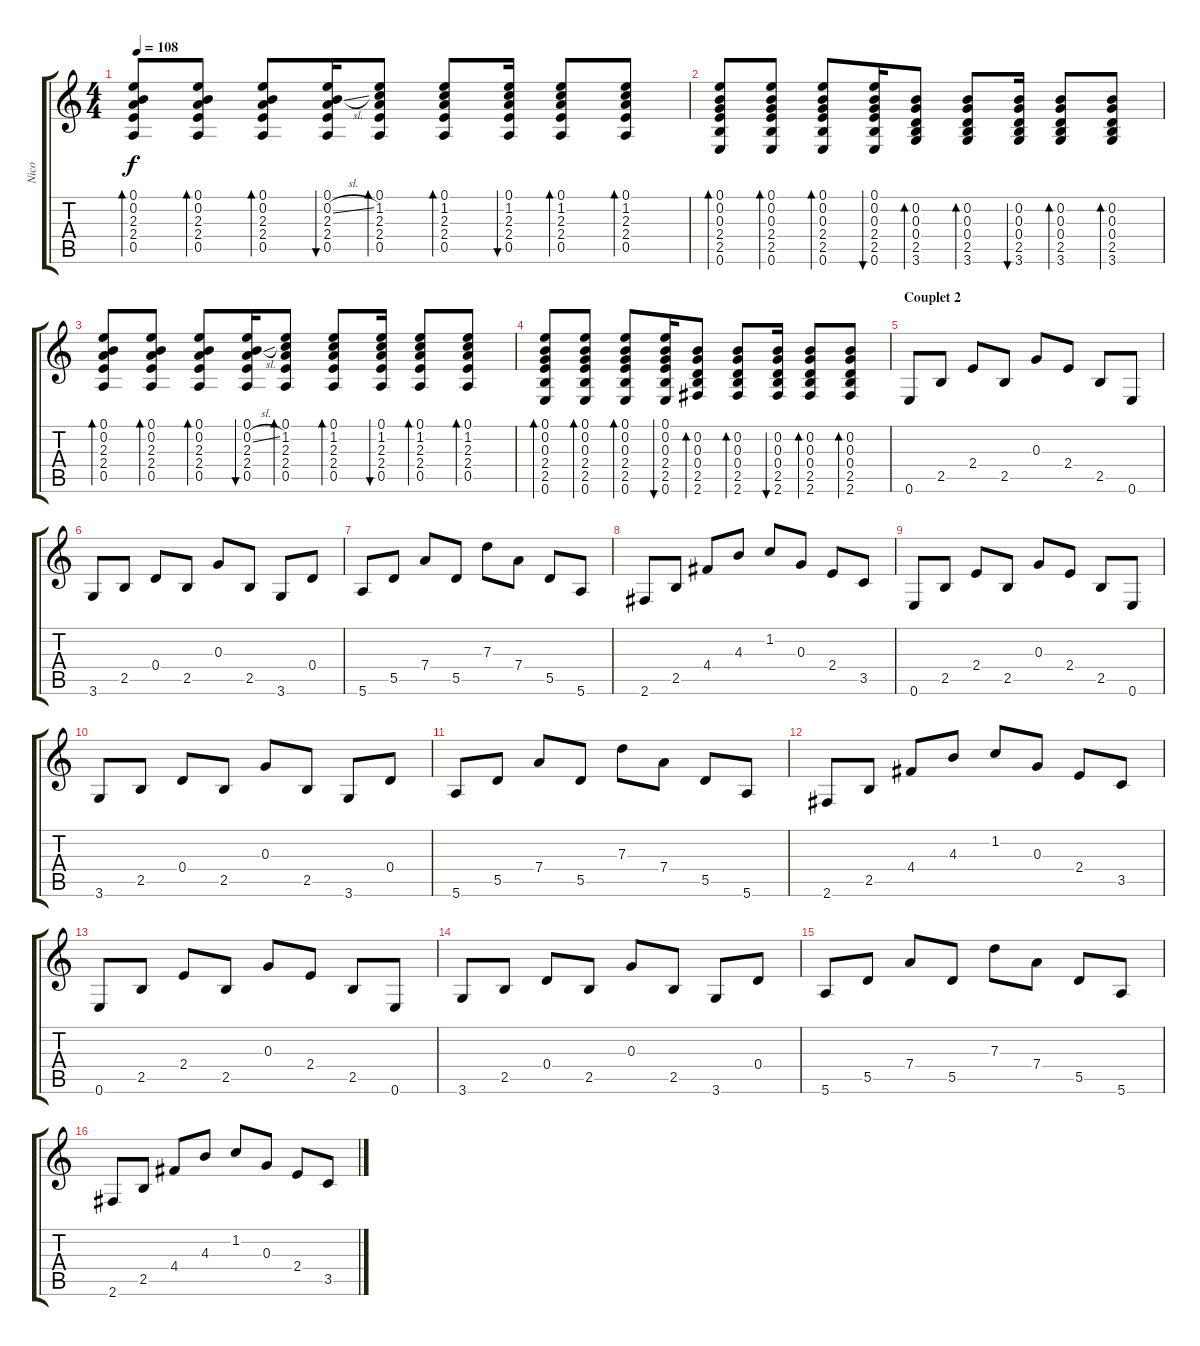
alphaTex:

\track ("Nico" "Nico") {instrument electricguitarjazz}
\staff {score tabs}
\tuning (E4 B3 G3 D3 A2 E2) {hide}
\ts (4 4)
\tempo 108
\clef g2
\ks c
(0.1 0.2 2.3 2.4 0.5).8{bd 60 dy f} (0.1 0.2 2.3 2.4 0.5).8{bd 60} (0.1 0.2 2.3 2.4 0.5).8{bd 60} (0.1 0.2{sl} 2.3 2.4 0.5).16{bu 60} (0.1 1.2 2.3 2.4 0.5).8{bd 60} (0.1 1.2 2.3 2.4 0.5).8{bd 60} (0.1 1.2 2.3 2.4 0.5).16{bu 60} (0.1 1.2 2.3 2.4 0.5).8{bd 60} (0.1 1.2 2.3 2.4 0.5).8{bd 60} |
(0.1 0.2 0.3 2.4 2.5 0.6).8{bd 60} (0.1 0.2 0.3 2.4 2.5 0.6).8{bd 60} (0.1 0.2 0.3 2.4 2.5 0.6).8{bd 60} (0.1 0.2 0.3 2.4 2.5 0.6).16{bu 60} (0.2 0.3 0.4 2.5 3.6).8{bd 60} (0.2 0.3 0.4 2.5 3.6).8{bd 60} (0.2 0.3 0.4 2.5 3.6).16{bu 60} (0.2 0.3 0.4 2.5 3.6).8{bd 60} (0.2 0.3 0.4 2.5 3.6).8{bd 60} |
(0.1 0.2 2.3 2.4 0.5).8{bd 60} (0.1 0.2 2.3 2.4 0.5).8{bd 60} (0.1 0.2 2.3 2.4 0.5).8{bd 60} (0.1 0.2{sl} 2.3 2.4 0.5).16{bu 60} (0.1 1.2 2.3 2.4 0.5).8{bd 60} (0.1 1.2 2.3 2.4 0.5).8{bd 60} (0.1 1.2 2.3 2.4 0.5).16{bu 60} (0.1 1.2 2.3 2.4 0.5).8{bd 60} (0.1 1.2 2.3 2.4 0.5).8{bd 60} |
(0.1 0.2 0.3 2.4 2.5 0.6).8{bd 60} (0.1 0.2 0.3 2.4 2.5 0.6).8{bd 60} (0.1 0.2 0.3 2.4 2.5 0.6).8{bd 60} (0.1 0.2 0.3 2.4 2.5 0.6).16{bu 60} (0.2 0.3 0.4 2.5 2.6).8{bd 60} (0.2 0.3 0.4 2.5 2.6).8{bd 60} (0.2 0.3 0.4 2.5 2.6).16{bu 60} (0.2 0.3 0.4 2.5 2.6).8{bd 60} (0.2 0.3 0.4 2.5 2.6).8{bd 60} |
\section ("" "Couplet 2")
0.6.8{instrument acousticguitarsteel} 2.5.8 2.4.8 2.5.8 0.3.8 2.4.8 2.5.8 0.6.8 |
3.6.8 2.5.8 0.4.8 2.5.8 0.3.8 2.5.8 3.6.8 0.4.8 |
5.6.8 5.5.8 7.4.8 5.5.8 7.3.8 7.4.8 5.5.8 5.6.8 |
2.6.8 2.5.8 4.4.8 4.3.8 1.2.8 0.3.8 2.4.8 3.5.8 |
0.6.8 2.5.8 2.4.8 2.5.8 0.3.8 2.4.8 2.5.8 0.6.8 |
3.6.8 2.5.8 0.4.8 2.5.8 0.3.8 2.5.8 3.6.8 0.4.8 |
5.6.8 5.5.8 7.4.8 5.5.8 7.3.8 7.4.8 5.5.8 5.6.8 |
2.6.8 2.5.8 4.4.8 4.3.8 1.2.8 0.3.8 2.4.8 3.5.8 |
0.6.8 2.5.8 2.4.8 2.5.8 0.3.8 2.4.8 2.5.8 0.6.8 |
3.6.8 2.5.8 0.4.8 2.5.8 0.3.8 2.5.8 3.6.8 0.4.8 |
5.6.8 5.5.8 7.4.8 5.5.8 7.3.8 7.4.8 5.5.8 5.6.8 |
2.6.8 2.5.8 4.4.8 4.3.8 1.2.8 0.3.8 2.4.8 3.5.8
